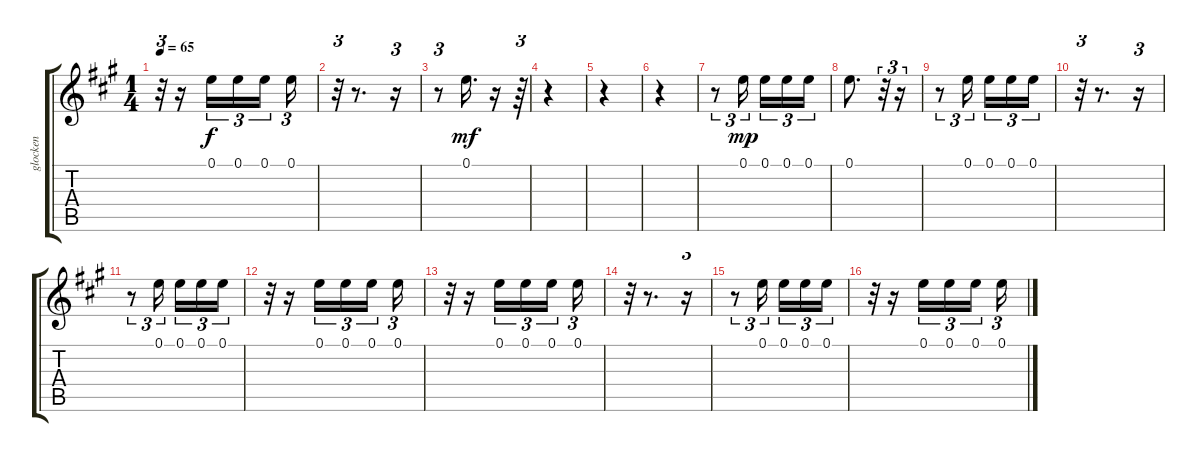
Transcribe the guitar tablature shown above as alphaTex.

\track ("glocken             " "glocken   ") {instrument acousticguitarnylon}
\staff {score tabs}
\tuning (E4 B3 G3 D3 A2 E2) {hide}
\ts (1 4)
\tempo 65
\clef g2
\ks a
r.32{tu (3 2) dy mp} r.16 0.1.16{tu (3 2) dy f} 0.1.16{tu (3 2)} 0.1.16{tu (3 2) beam splitsecondary} 0.1.16{tu (3 2)} |
r.32{tu (3 2)} r.8{d} r.16{tu (3 2)} |
r.8{tu (3 2)} 0.1.16{d dy mf} r.16 r.64{tu (3 2)} |
r.4 |
r.4 |
r.4 |
r.8{tu (3 2)} 0.1.16{tu (3 2) dy mp beam splitsecondary} 0.1.16{tu (3 2)} 0.1.16{tu (3 2)} 0.1.16{tu (3 2)} |
0.1.8{d} r.32{tu (3 2)} r.16{tu (3 2)} |
r.8{tu (3 2)} 0.1.16{tu (3 2) beam splitsecondary} 0.1.16{tu (3 2)} 0.1.16{tu (3 2)} 0.1.16{tu (3 2)} |
r.32{tu (3 2)} r.8{d} r.16{tu (3 2)} |
r.8{tu (3 2)} 0.1.16{tu (3 2) beam splitsecondary} 0.1.16{tu (3 2)} 0.1.16{tu (3 2)} 0.1.16{tu (3 2)} |
r.32{tu (3 2)} r.16 0.1.16{tu (3 2)} 0.1.16{tu (3 2)} 0.1.16{tu (3 2) beam splitsecondary} 0.1.16{tu (3 2)} |
r.32{tu (3 2)} r.16 0.1.16{tu (3 2)} 0.1.16{tu (3 2)} 0.1.16{tu (3 2) beam splitsecondary} 0.1.16{tu (3 2)} |
r.32{tu (3 2)} r.8{d} r.16{tu (3 2)} |
r.8{tu (3 2)} 0.1.16{tu (3 2) beam splitsecondary} 0.1.16{tu (3 2)} 0.1.16{tu (3 2)} 0.1.16{tu (3 2)} |
r.32{tu (3 2)} r.16 0.1.16{tu (3 2)} 0.1.16{tu (3 2)} 0.1.16{tu (3 2) beam splitsecondary} 0.1.16{tu (3 2)}
